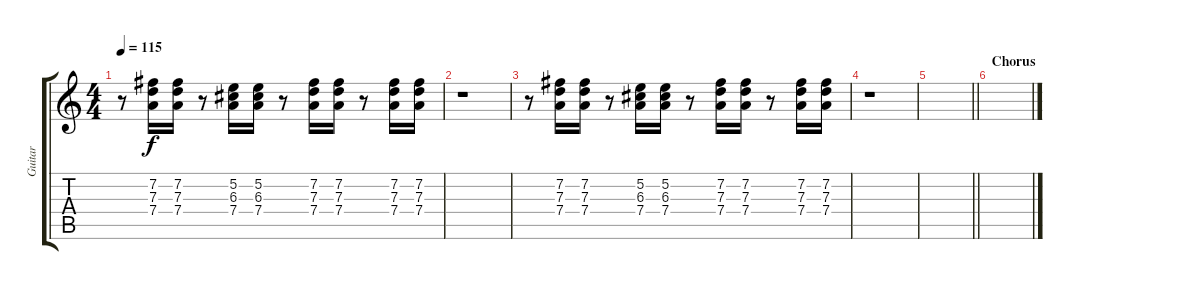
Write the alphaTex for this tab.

\track ("Guitar" "Guitar") {instrument electricguitarjazz}
\staff {score tabs}
\tuning (E4 B3 G3 D3 A2 E2) {hide}
\ts (4 4)
\tempo 115
\clef g2
\ks c
r.8{dy f} (7.2 7.3 7.4).16 (7.2 7.3 7.4).16 r.8 (5.2 6.3 7.4).16 (5.2 6.3 7.4).16 r.8 (7.2 7.3 7.4).16 (7.2 7.3 7.4).16 r.8 (7.2 7.3 7.4).16 (7.2 7.3 7.4).16 |
r.1 |
r.8 (7.2 7.3 7.4).16 (7.2 7.3 7.4).16 r.8 (5.2 6.3 7.4).16 (5.2 6.3 7.4).16 r.8 (7.2 7.3 7.4).16 (7.2 7.3 7.4).16 r.8 (7.2 7.3 7.4).16 (7.2 7.3 7.4).16 |
r.1 |
\barLineRight lightlight
|
\section ("" "Chorus")
